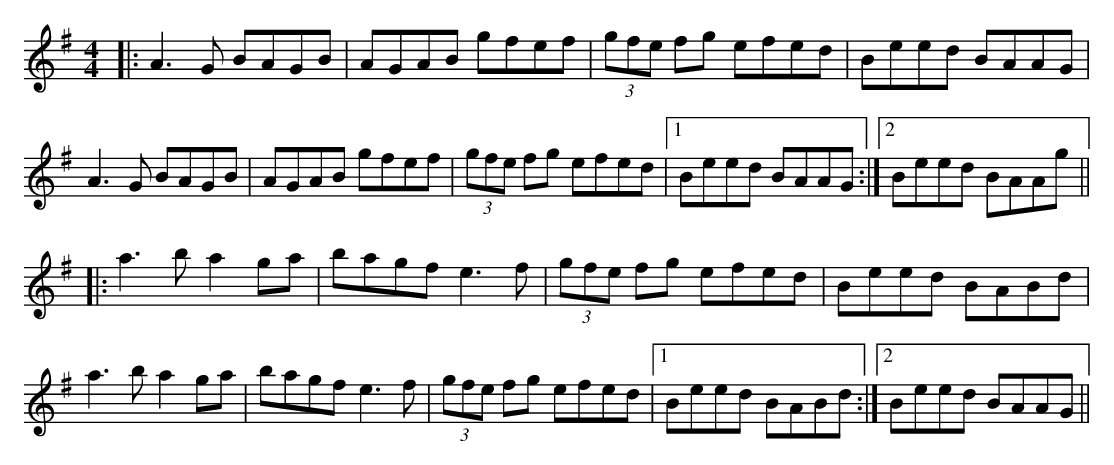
X:1
M:4/4
K:Ador
|:A3G BAGB|AGAB gfef|(3gfe fg efed|Beed BAAG|
A3G BAGB|AGAB gfef|(3gfe fg efed|1 Beed BAAG:|2 Beed BAAg||
|:a3b a2 ga|bagf e3f|(3gfe fg efed|Beed BABd|
a3b a2 ga|bagf e3f|(3gfe fg efed|1 Beed BABd:|2 Beed BAAG||
